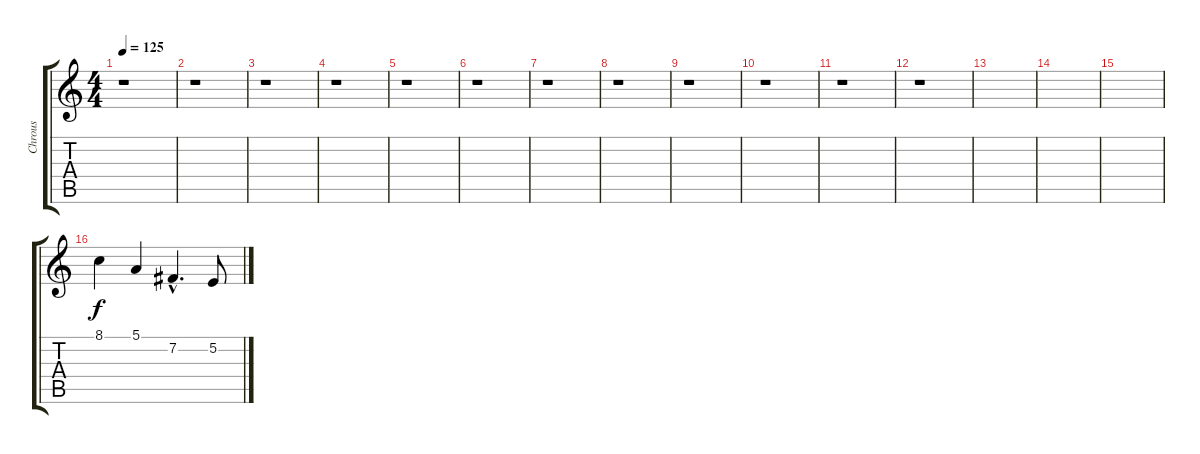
\track ("Chrous" "Chrous") {instrument lead6voice}
\staff {score tabs}
\tuning (E4 B3 G3 D3 A2 E2) {hide}
\ts (4 4)
\tempo 125
\clef g2
\ks c
r.1{dy f} |
r.1 |
r.1 |
r.1 |
r.1 |
r.1 |
r.1 |
r.1 |
r.1 |
r.1 |
r.1 |
r.1 |
|
|
|
8.1.4 5.1.4 7.2{hac}.4{d} 5.2.8
